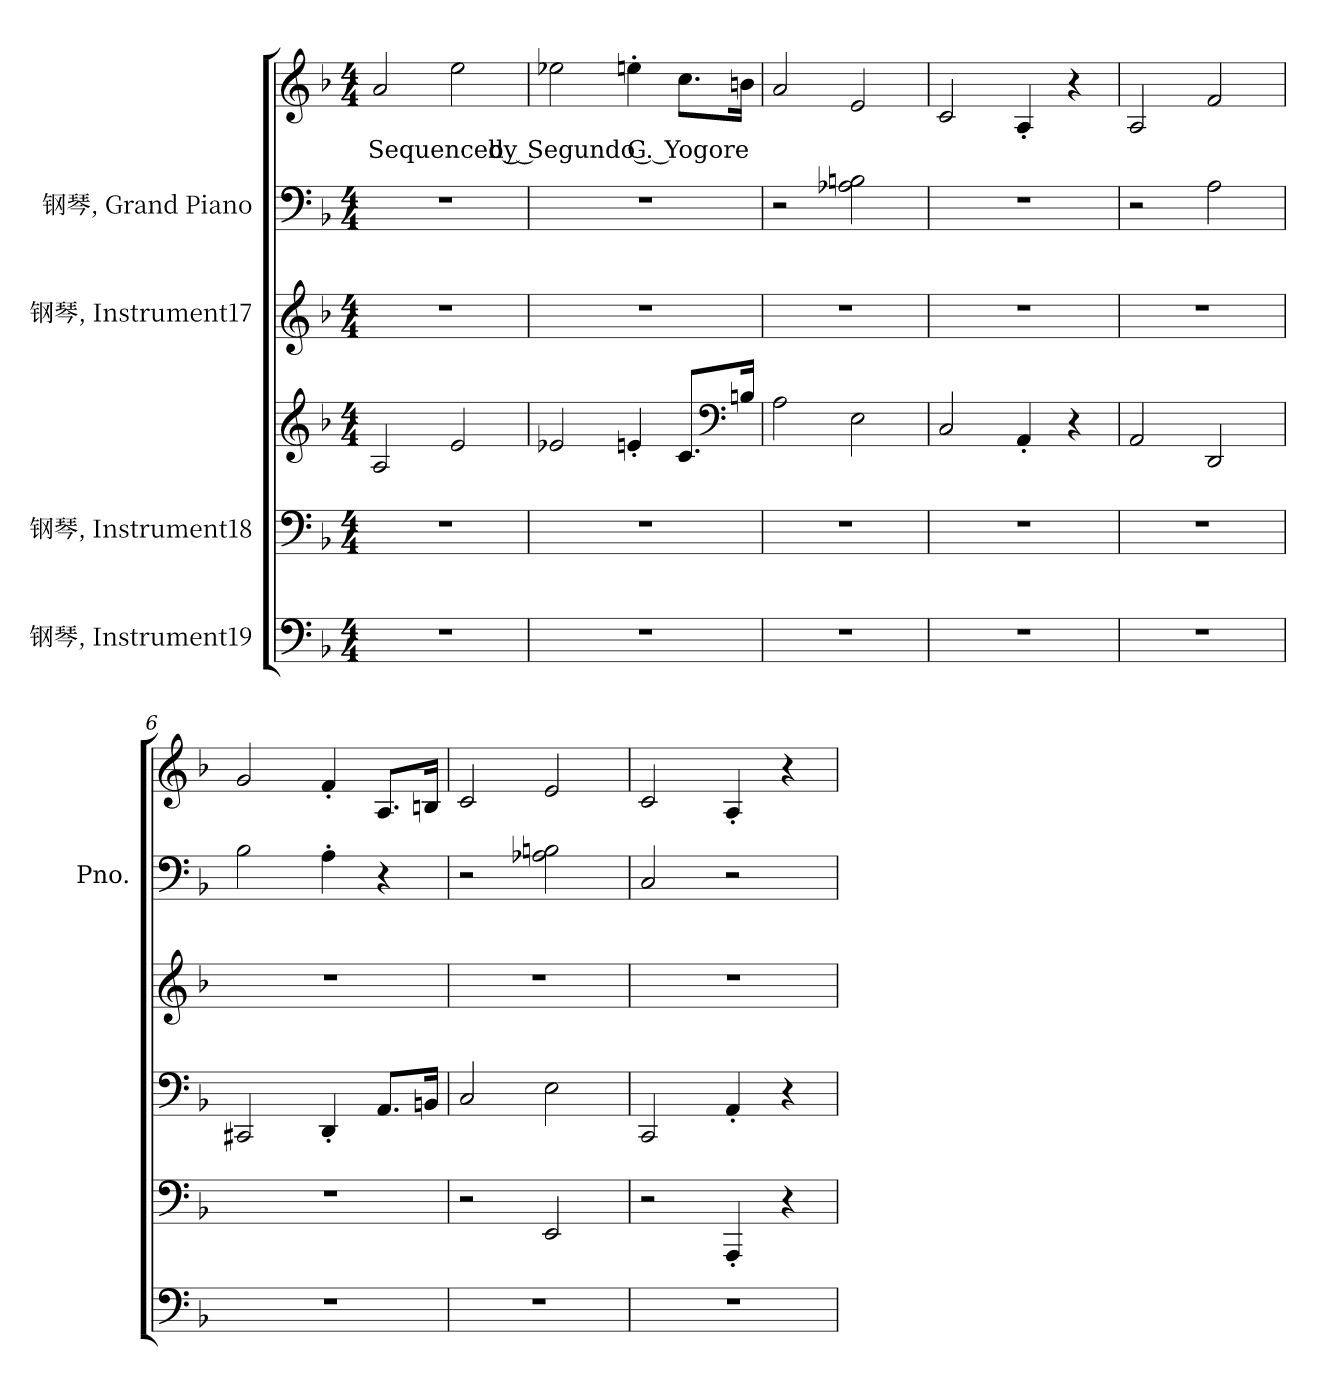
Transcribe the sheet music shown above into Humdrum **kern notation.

**kern	**kern	**kern	**kern	**kern	**kern	**text
*part4	*part3	*part3	*part2	*part1	*part1	*part1
*staff6	*staff5	*staff4	*staff3	*staff2	*staff1	*staff1
*I"钢琴, Instrument19	*I"钢琴, Instrument18	*	*I"钢琴, Instrument17	*I"钢琴, Grand Piano	*	*
*	*	*	*	*I'Pno.	*	*
*clefF4	*clefF4	*clefG2	*clefG2	*clefF4	*clefG2	*
*k[b-]	*k[b-]	*k[b-]	*k[b-]	*k[b-]	*k[b-]	*
*M4/4	*M4/4	*M4/4	*M4/4	*M4/4	*M4/4	*
*MM144	*MM144	*MM144	*MM144	*MM144	*MM144	*
=1	=1	=1	=1	=1	=1	=1
1r	1r	2A/	1r	1r	2a/	Sequenced by Segundo G. Yogore
.	.	2e/	.	.	2ee\	.
=2	=2	=2	=2	=2	=2	=2
1r	1r	2e-X/	1r	1r	2ee-X\	.
.	.	4en'/	.	.	4een'\	.
.	.	8.c/L	.	.	8.cc\L	.
*	*	*clefF4	*	*	*	*
.	.	16Bn/Jk	.	.	16bn\Jk	.
=3	=3	=3	=3	=3	=3	=3
1r	1r	2A\	1r	2r	2a/	.
.	.	2E\	.	2A-X\ 2Bn\	2e/	.
!!LO:LB:g=z
=4	=4	=4	=4	=4	=4	=4
1r	1r	2C/	1r	1r	2c/	.
.	.	4AA'/	.	.	4A'/	.
.	.	4r	.	.	4r	.
=5	=5	=5	=5	=5	=5	=5
1r	1r	2AA/	1r	2r	2A/	.
.	.	2DD/	.	2A\	2f/	.
=6	=6	=6	=6	=6	=6	=6
1r	1r	2CC#X/	1r	2B-\	2g/	.
.	.	4DD'/	.	4A'\	4f'/	.
.	.	8.AA/L	.	4r	8.A/L	.
.	.	16BBn/Jk	.	.	16Bn/Jk	.
=7	=7	=7	=7	=7	=7	=7
1r	2r	2C/	1r	2r	2c/	.
.	2EE/	2E\	.	2A-X\ 2Bn\	2e/	.
=8	=8	=8	=8	=8	=8	=8
1r	2r	2CC/	1r	2C/	2c/	.
.	4AAA'/	4AA'/	.	2r	4A'/	.
.	4r	4r	.	.	4r	.
=	=	=	=	=	=	=
*-	*-	*-	*-	*-	*-	*-
